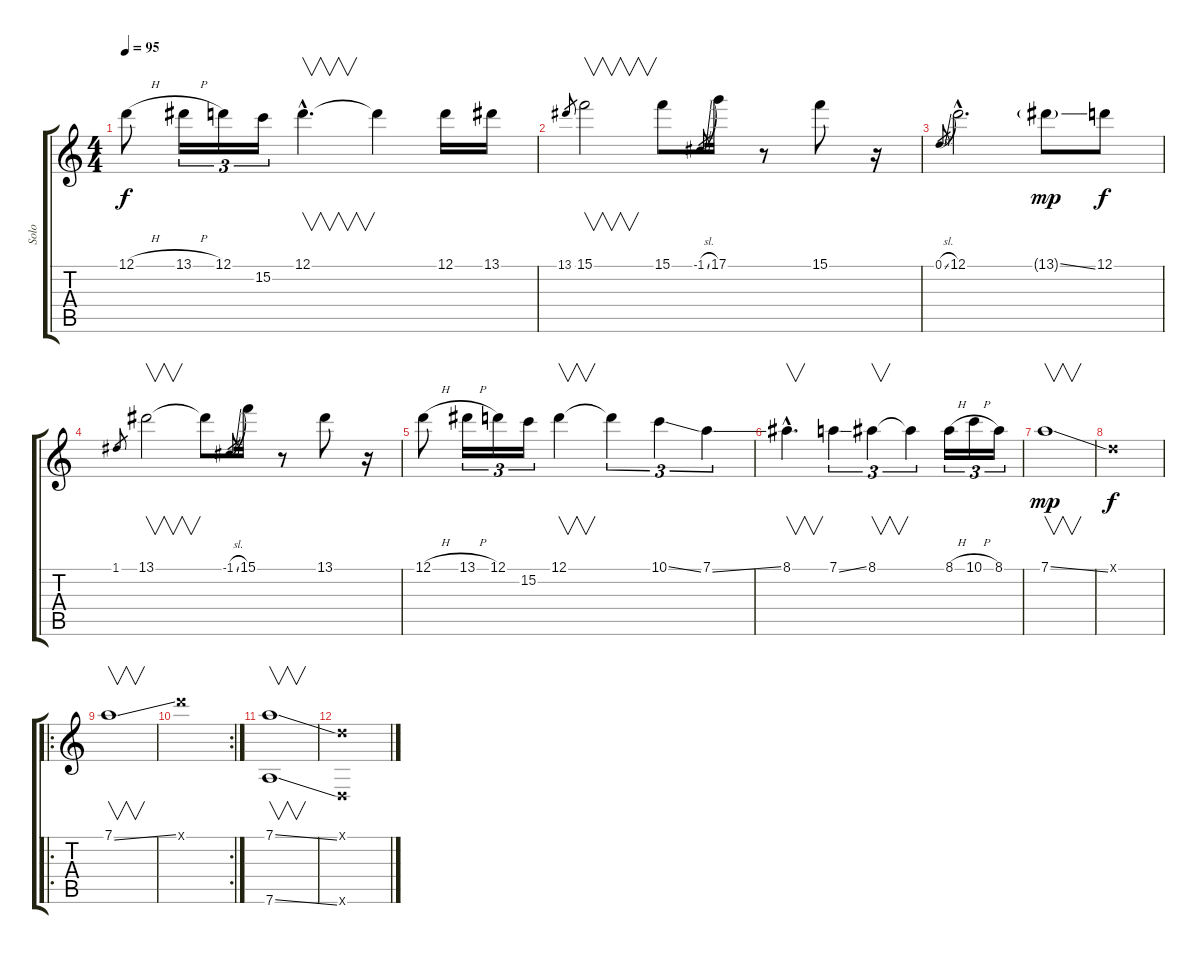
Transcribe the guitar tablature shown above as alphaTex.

\track ("Solo" "Solo") {instrument overdrivenguitar}
\staff {score tabs}
\tuning (D4 A3 F3 C3 G2 D2) {hide}
\ts (4 4)
\tempo 95
\clef g2
\ks c
12.1{h}.8{dy f} 13.1{h}.16{tu (3 2)} 12.1.16{tu (3 2)} 15.2.16{tu (3 2)} 12.1{hac}.4{v d} 12.1{t}.4 12.1.16 13.1.16 |
13.1.8{gr} 15.1.2{v} 15.1.8 -1.1{sl}.8{gr} 17.1.16 r.8 15.1.8 r.16 |
0.1{sl}.8{gr} 12.1{hac}.2{d} 13.1{ss g}.8{dy mp} 12.1.8{dy f} |
1.1.8{gr} 13.1.2{v} 13.1{t}.8 -1.1{sl}.8{gr} 15.1.16 r.8 13.1.8 r.16 |
12.1{h}.8 13.1{h}.16{tu (3 2)} 12.1.16{tu (3 2)} 15.2.16{tu (3 2)} 12.1.4{v} 12.1{t}.4{tu (3 2)} 10.1{ss}.4{tu (3 2)} 7.1{ss}.4{tu (3 2)} |
8.1{hac}.4{v d} 7.1{ss}.4{tu (3 2)} 8.1.4{v tu (3 2)} 8.1{t}.4{tu (3 2)} 8.1{h}.16{tu (3 2)} 10.1{h}.16{tu (3 2)} 8.1.16{tu (3 2)} |
7.1{ss}.1{v dy mp} |
0.1{x}.1{dy f} |
\ro
7.1{ss}.1{v} |
\rc 2
12.1{x}.1 |
(7.1{ss} 7.6{ss}).1{v} |
(0.1{x} 0.6{x}).1
